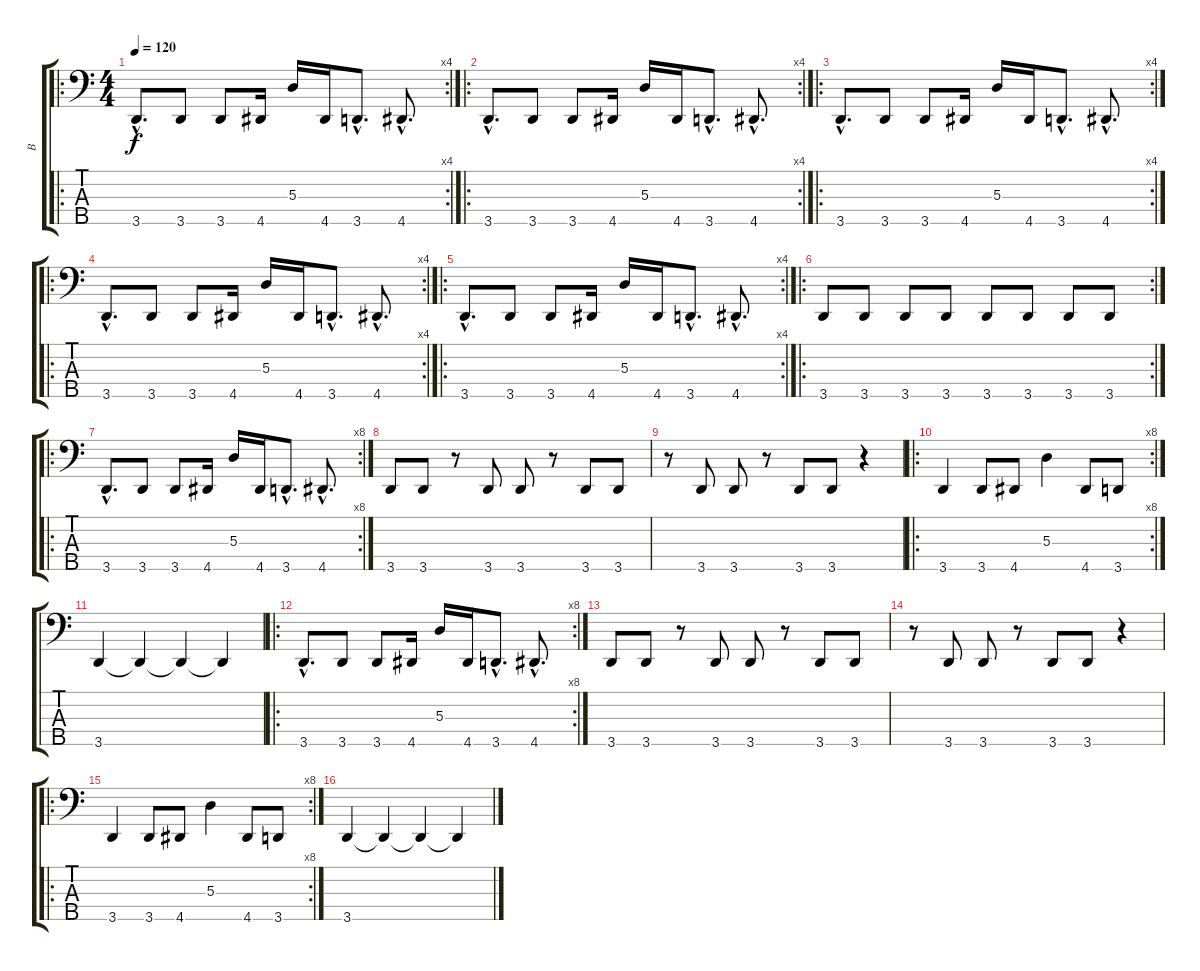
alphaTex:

\track ("B" "B") {instrument electricbassfinger}
\staff {score tabs}
\tuning (G2 D2 A1 E1 B0) {hide}
\ro
\rc 4
\ts (4 4)
\tempo 120
\clef f4
\ks c
3.5{hac}.8{d dy f instrument electricbassfinger} 3.5.8 3.5.8 4.5.16 5.3.16 4.5.16 3.5{hac}.8{d} 4.5{hac}.8{d} |
\ro
\rc 4
3.5{hac}.8{d} 3.5.8 3.5.8 4.5.16 5.3.16 4.5.16 3.5{hac}.8{d} 4.5{hac}.8{d} |
\ro
\rc 4
3.5{hac}.8{d} 3.5.8 3.5.8 4.5.16 5.3.16 4.5.16 3.5{hac}.8{d} 4.5{hac}.8{d} |
\ro
\rc 4
3.5{hac}.8{d} 3.5.8 3.5.8 4.5.16 5.3.16 4.5.16 3.5{hac}.8{d} 4.5{hac}.8{d} |
\ro
\rc 4
3.5{hac}.8{d} 3.5.8 3.5.8 4.5.16 5.3.16 4.5.16 3.5{hac}.8{d} 4.5{hac}.8{d} |
\ro
\rc 2
3.5.8 3.5.8 3.5.8 3.5.8 3.5.8 3.5.8 3.5.8 3.5.8 |
\ro
\rc 8
3.5{hac}.8{d} 3.5.8 3.5.8 4.5.16 5.3.16 4.5.16 3.5{hac}.8{d} 4.5{hac}.8{d} |
3.5.8 3.5.8 r.8 3.5.8 3.5.8 r.8 3.5.8 3.5.8 |
r.8 3.5.8 3.5.8 r.8 3.5.8 3.5.8 r.4 |
\ro
\rc 8
3.5.4 3.5.8 4.5.8 5.3.4 4.5.8 3.5.8 |
3.5.4{instrument slapbass2} 3.5{t}.4 3.5{t}.4 3.5{t}.4{instrument electricbassfinger} |
\ro
\rc 8
3.5{hac}.8{d} 3.5.8 3.5.8 4.5.16 5.3.16 4.5.16 3.5{hac}.8{d} 4.5{hac}.8{d} |
3.5.8 3.5.8 r.8 3.5.8 3.5.8 r.8 3.5.8 3.5.8 |
r.8 3.5.8 3.5.8 r.8 3.5.8 3.5.8 r.4 |
\ro
\rc 8
3.5.4 3.5.8 4.5.8 5.3.4 4.5.8 3.5.8 |
3.5.4{instrument slapbass2} 3.5{t}.4 3.5{t}.4 3.5{t}.4{instrument electricbassfinger}
